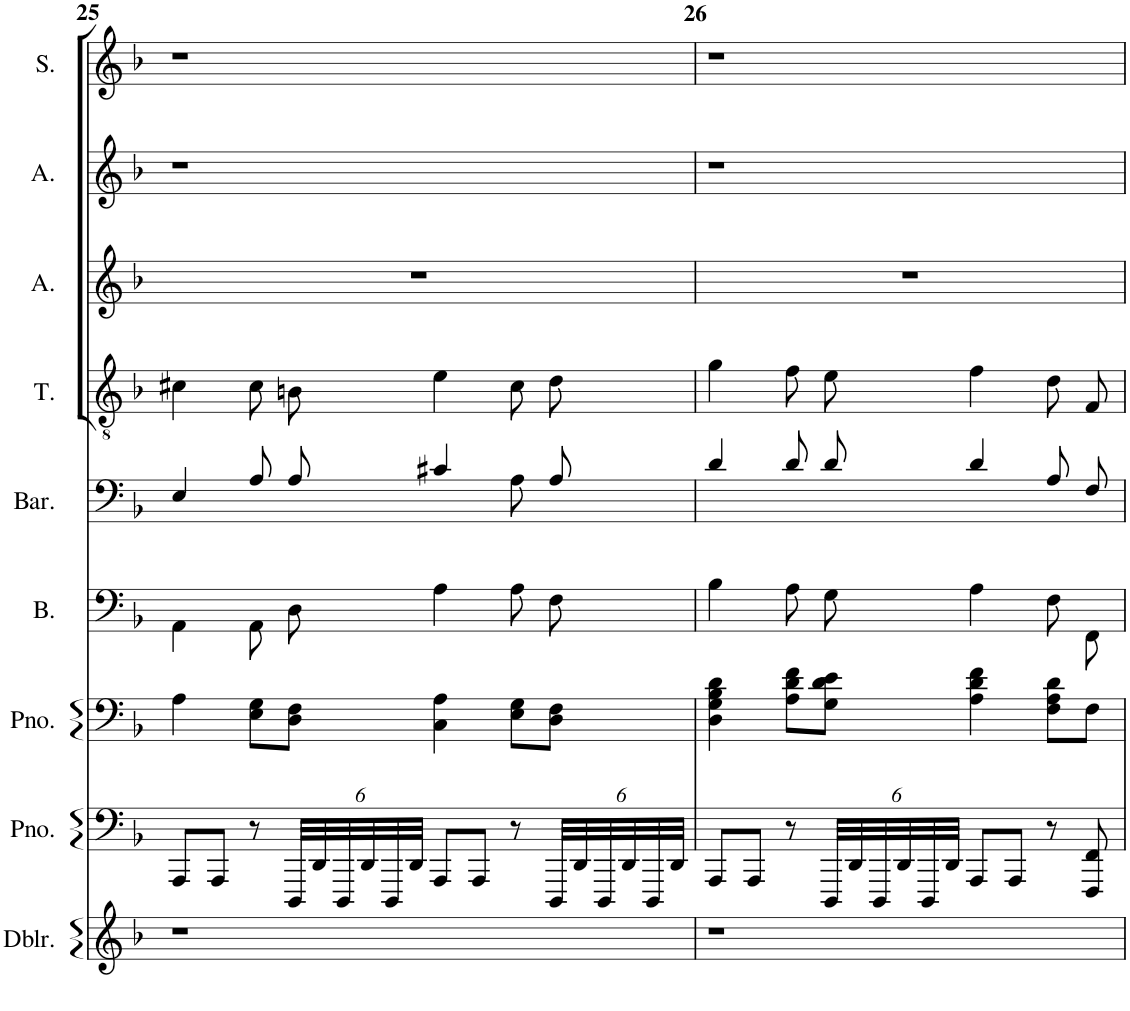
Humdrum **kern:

**kern	**kern	**kern	**kern	**kern	**kern	**kern	**kern	**kern
*part9	*part8	*part7	*part6	*part5	*part4	*part3	*part2	*part1
*staff9	*staff8	*staff7	*staff6	*staff5	*staff4	*staff3	*staff2	*staff1
*I"Doubler	*I"Piano	*I"Piano	*I"Bass	*I"Baritone	*I"Tenor	*I"Alto	*I"Alto	*I"Soprano
*I'Dblr.	*I'Pno.	*I'Pno.	*I'B.	*I'Bar.	*I'T.	*I'A.	*I'A.	*I'S.
!!LO:PB:g=z
*clefG2	*clefF4	*clefF4	*clefF4	*clefF4	*clefGv2	*clefG2	*clefG2	*clefG2
*k[b-]	*k[b-]	*k[b-]	*k[b-]	*k[b-]	*k[b-]	*k[b-]	*k[b-]	*k[b-]
*M4/4	*M4/4	*M4/4	*M4/4	*M4/4	*M4/4	*M4/4	*M4/4	*M4/4
*met(c)	*met(c)	*met(c)	*met(c)	*met(c)	*met(c)	*met(c)	*met(c)	*met(c)
=25	=25	=25	=25	=25	=25	=25	=25	=25
1r	8AAA/L	4A\	4AA\	4E/	4c#X\	1r	1r	1r
.	8AAA/J	.	.	.	.	.	.	.
.	8r	8E\ 8G\L	8AA\L	8A/L	8c#\L	.	.	.
*	*Xbrackettup	*	*	*	*	*	*	*
.	48DDD/LLL	8D\ 8F\J	8D\J	8A/J	8Bn\J	.	.	.
.	48DD/	.	.	.	.	.	.	.
.	48DDD/	.	.	.	.	.	.	.
.	48DD/	.	.	.	.	.	.	.
.	48DDD/	.	.	.	.	.	.	.
.	48DD/JJJ	.	.	.	.	.	.	.
.	8AAA/L	4C\ 4A\	4A\	4c#X/	4e\	.	.	.
.	8AAA/J	.	.	.	.	.	.	.
.	8r	8E\ 8G\L	8A\L	8A\L	8c#\L	.	.	.
.	48DDD/LLL	8D\ 8F\J	8F\J	8A\J	8d\J	.	.	.
.	48DD/	.	.	.	.	.	.	.
.	48DDD/	.	.	.	.	.	.	.
.	48DD/	.	.	.	.	.	.	.
.	48DDD/	.	.	.	.	.	.	.
.	48DD/JJJ	.	.	.	.	.	.	.
=26	=26	=26	=26	=26	=26	=26	=26	=26
1r	8AAA/L	4D\ 4G\ 4B-\ 4d\	4B-\	4d/	4g\	1r	1r	1r
.	8AAA/J	.	.	.	.	.	.	.
.	8r	8A\ 8d\ 8f\L	8A\L	8d/L	8f\L	.	.	.
.	48DDD/LLL	8G\ 8d\ 8e\J	8G\J	8d/J	8e\J	.	.	.
.	48DD/	.	.	.	.	.	.	.
.	48DDD/	.	.	.	.	.	.	.
.	48DD/	.	.	.	.	.	.	.
.	48DDD/	.	.	.	.	.	.	.
.	48DD/JJJ	.	.	.	.	.	.	.
.	8AAA/L	4A\ 4d\ 4f\	4A\	4d/	4f\	.	.	.
.	8AAA/J	.	.	.	.	.	.	.
.	8r	8F\ 8A\ 8d\L	8F\L	8A/L	8d/L	.	.	.
.	8FFF/ 8FF/	8F\J	8FF\J	8F/J	8F/J	.	.	.
=	=	=	=	=	=	=	=	=
*-	*-	*-	*-	*-	*-	*-	*-	*-
